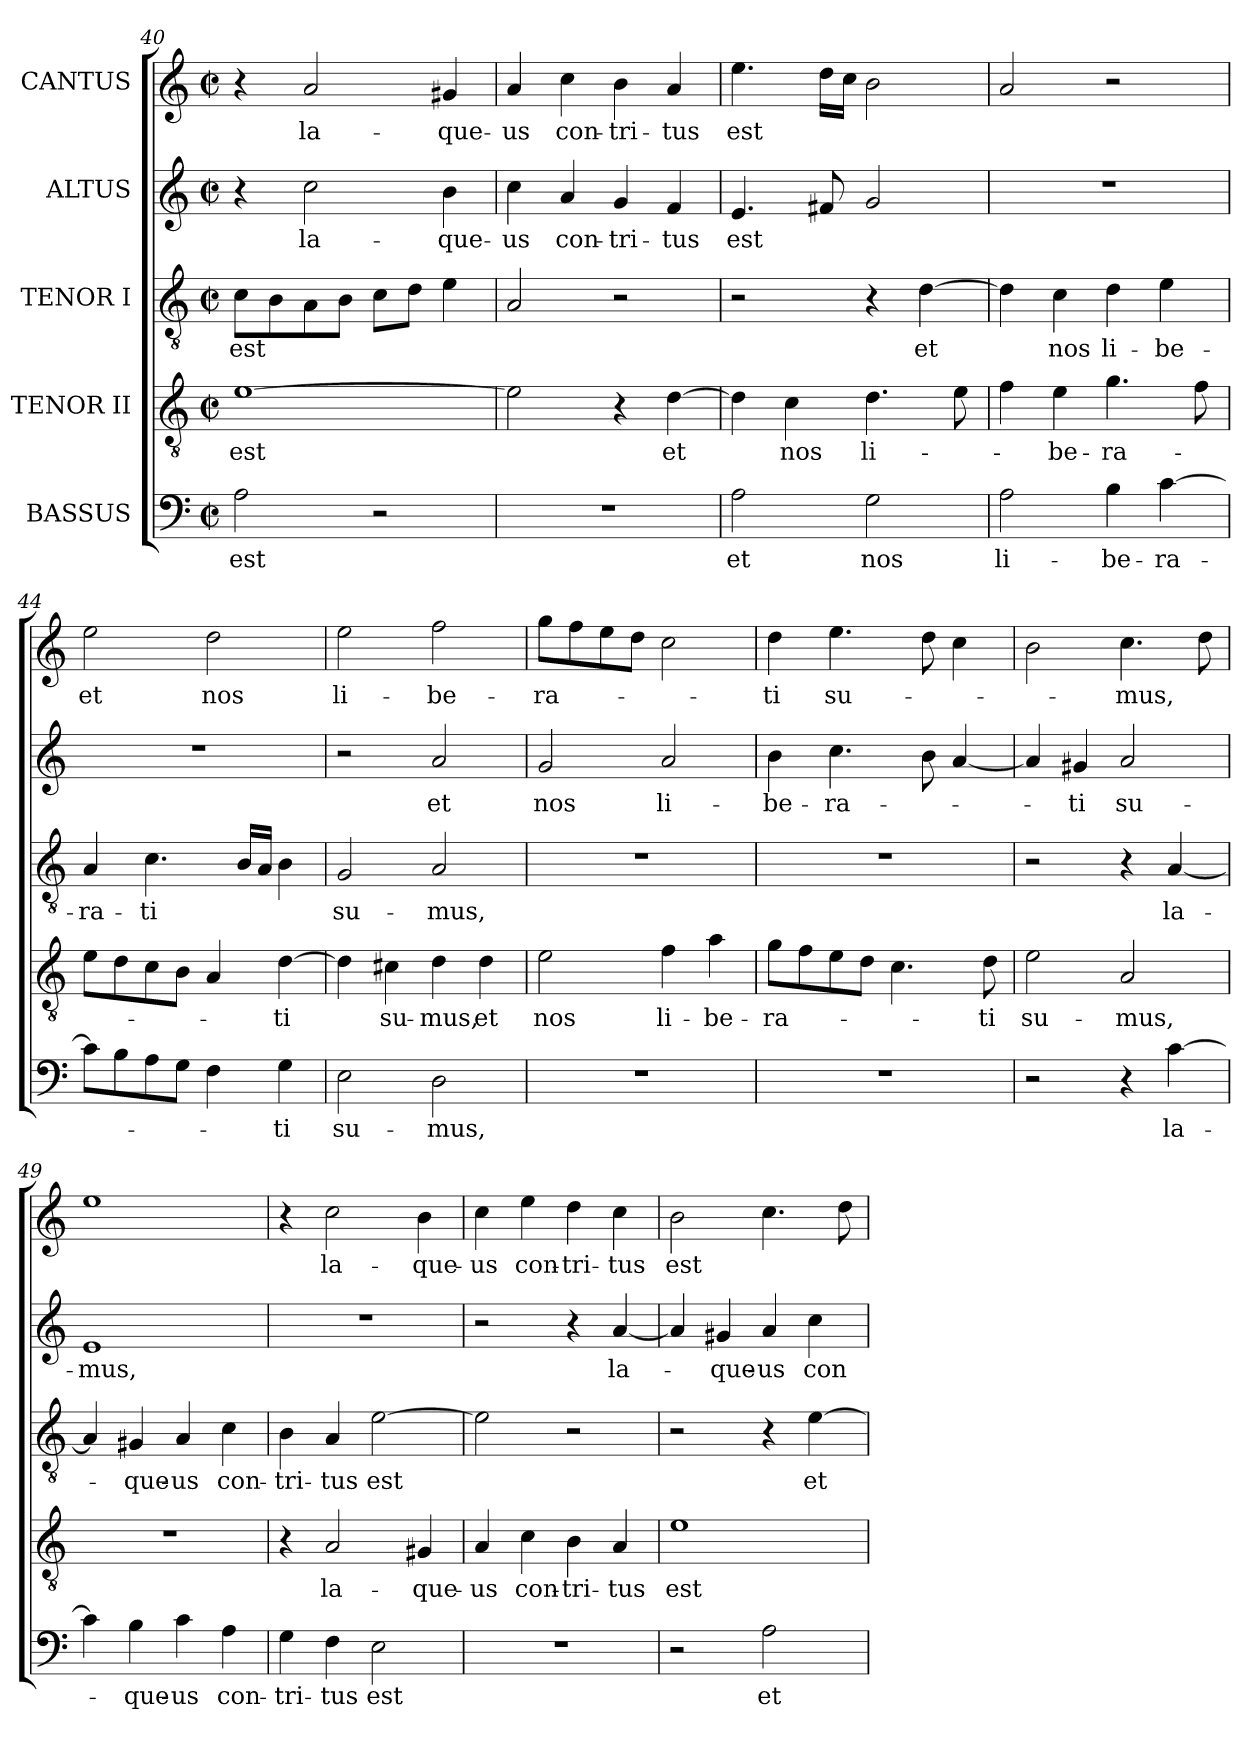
**kern	**text	**kern	**text	**kern	**text	**kern	**text	**kern	**text
*part5	*part5	*part4	*part4	*part3	*part3	*part2	*part2	*part1	*part1
*staff5	*staff5	*staff4	*staff4	*staff3	*staff3	*staff2	*staff2	*staff1	*staff1
*I"BASSUS	*	*I"TENOR II	*	*I"TENOR I	*	*I"ALTUS	*	*I"CANTUS	*
*clefF4	*	*clefGv2	*	*clefGv2	*	*clefG2	*	*clefG2	*
*k[]	*	*k[]	*	*k[]	*	*k[]	*	*k[]	*
*M2/2	*	*M2/2	*	*M2/2	*	*M2/2	*	*M2/2	*
*met(c|)	*	*met(c|)	*	*met(c|)	*	*met(c|)	*	*met(c|)	*
=40	=40	=40	=40	=40	=40	=40	=40	=40	=40
!	!LO:LY:b	!	!LO:LY:b	!	!LO:LY:b	!	!	!	!
2A\	est	[1e	est	8c\L	est	4r	.	4r	.
.	.	.	.	8B\	.	.	.	.	.
!	!	!	!	!	!	!	!LO:LY:b	!	!LO:LY:b
.	.	.	.	8A\	.	2cc\	la-	2a/	la-
.	.	.	.	8B\J	.	.	.	.	.
2r	.	.	.	8c\L	.	.	.	.	.
.	.	.	.	8d\J	.	.	.	.	.
!	!	!	!	!	!	!	!LO:LY:b	!	!LO:LY:b
.	.	.	.	4e\	.	4b\	-que-	4g#X/	-que-
!!LO:LB:g=z
=41	=41	=41	=41	=41	=41	=41	=41	=41	=41
!	!	!	!	!	!	!	!LO:LY:b	!	!LO:LY:b
1r	.	2e\]	.	2A/	.	4cc\	-us	4a/	-us
!	!	!	!	!	!	!	!LO:LY:b	!	!LO:LY:b
.	.	.	.	.	.	4a/	con-	4cc\	con-
!	!	!	!	!	!	!	!LO:LY:b	!	!LO:LY:b
.	.	4r	.	2r	.	4g/	-tri-	4b\	-tri-
!	!	!	!LO:LY:b	!	!	!	!LO:LY:b	!	!LO:LY:b
.	.	[4d\	et	.	.	4f/	-tus	4a/	-tus
!!LO:PB:g=z
=42	=42	=42	=42	=42	=42	=42	=42	=42	=42
!	!LO:LY:b	!	!	!	!	!	!LO:LY:b	!	!LO:LY:b
2A\	et	4d\]	.	2r	.	4.e/	est	4.ee\	est
!	!	!	!LO:LY:b	!	!	!	!	!	!
.	.	4c\	nos	.	.	.	.	.	.
.	.	.	.	.	.	8f#X/	.	16dd\LL	.
.	.	.	.	.	.	.	.	16cc\JJ	.
!	!LO:LY:b	!	!LO:LY:b	!	!	!	!	!	!
2G\	nos	4.d\	li-	4r	.	2g/	.	2b\	.
!	!	!	!	!	!LO:LY:b	!	!	!	!
.	.	.	.	[4d\	et	.	.	.	.
.	.	8e\	.	.	.	.	.	.	.
=43	=43	=43	=43	=43	=43	=43	=43	=43	=43
!	!LO:LY:b	!	!	!	!	!	!	!	!
2A\	li-	4f\	.	4d\]	.	1r	.	2a/	.
!	!	!	!LO:LY:b	!	!LO:LY:b	!	!	!	!
.	.	4e\	-be-	4c\	nos	.	.	.	.
!	!LO:LY:b	!	!LO:LY:b	!	!LO:LY:b	!	!	!	!
4B\	-be-	4.g\	-ra-	4d\	li-	.	.	2r	.
!	!LO:LY:b	!	!	!	!LO:LY:b	!	!	!	!
[4c\	-ra-	.	.	4e\	-be-	.	.	.	.
.	.	8f\	.	.	.	.	.	.	.
=44	=44	=44	=44	=44	=44	=44	=44	=44	=44
!	!	!	!	!	!LO:LY:b	!	!	!	!LO:LY:b
8c\L]	.	8e\L	.	4A/	-ra-	1r	.	2ee\	et
8B\	.	8d\	.	.	.	.	.	.	.
!	!	!	!	!	!LO:LY:b	!	!	!	!
8A\	.	8c\	.	4.c\	-ti	.	.	.	.
8G\J	.	8B\J	.	.	.	.	.	.	.
!	!	!	!	!	!	!	!	!	!LO:LY:b
4F\	.	4A/	.	.	.	.	.	2dd\	nos
.	.	.	.	16B/LL	.	.	.	.	.
.	.	.	.	16A/JJ	.	.	.	.	.
!	!LO:LY:b	!	!LO:LY:b	!	!	!	!	!	!
4G\	-ti	[4d\	-ti	4B\	.	.	.	.	.
=45	=45	=45	=45	=45	=45	=45	=45	=45	=45
!	!LO:LY:b	!	!	!	!LO:LY:b	!	!	!	!LO:LY:b
2E\	su-	4d\]	.	2G/	su-	2r	.	2ee\	li-
!	!	!	!LO:LY:b	!	!	!	!	!	!
.	.	4c#X\	su-	.	.	.	.	.	.
!	!LO:LY:b	!	!LO:LY:b	!	!LO:LY:b	!	!LO:LY:b	!	!LO:LY:b
2D\	-mus,	4d\	-mus,	2A/	-mus,	2a/	et	2ff\	-be-
!	!	!	!LO:LY:b	!	!	!	!	!	!
.	.	4d\	et	.	.	.	.	.	.
=46	=46	=46	=46	=46	=46	=46	=46	=46	=46
!	!	!	!LO:LY:b	!	!	!	!LO:LY:b	!	!LO:LY:b
1r	.	2e\	nos	1r	.	2g/	nos	8gg\L	-ra-
.	.	.	.	.	.	.	.	8ff\	.
.	.	.	.	.	.	.	.	8ee\	.
.	.	.	.	.	.	.	.	8dd\J	.
!	!	!	!LO:LY:b	!	!	!	!LO:LY:b	!	!
.	.	4f\	li-	.	.	2a/	li-	2cc\	.
!	!	!	!LO:LY:b	!	!	!	!	!	!
.	.	4a\	-be-	.	.	.	.	.	.
!!LO:LB:g=z
=47	=47	=47	=47	=47	=47	=47	=47	=47	=47
!	!	!	!LO:LY:b	!	!	!	!LO:LY:b	!	!LO:LY:b
1r	.	8g\L	-ra-	1r	.	4b\	-be-	4dd\	-ti
.	.	8f\	.	.	.	.	.	.	.
!	!	!	!	!	!	!	!LO:LY:b	!	!LO:LY:b
.	.	8e\	.	.	.	4.cc\	-ra-	4.ee\	su-
.	.	8d\J	.	.	.	.	.	.	.
.	.	4.c\	.	.	.	.	.	.	.
.	.	.	.	.	.	8b\	.	8dd\	.
.	.	.	.	.	.	[4a/	.	4cc\	.
!	!	!	!LO:LY:b	!	!	!	!	!	!
.	.	8d\	-ti	.	.	.	.	.	.
!!LO:PB:g=z
=48	=48	=48	=48	=48	=48	=48	=48	=48	=48
!	!	!	!LO:LY:b	!	!	!	!	!	!
2r	.	2e\	su-	2r	.	4a/]	.	2b\	.
!	!	!	!	!	!	!	!LO:LY:b	!	!
.	.	.	.	.	.	4g#X/	-ti	.	.
!	!	!	!LO:LY:b	!	!	!	!LO:LY:b	!	!LO:LY:b
4r	.	2A/	-mus,	4r	.	2a/	su-	4.cc\	-mus,
!	!LO:LY:b	!	!	!	!LO:LY:b	!	!	!	!
[4c\	la-	.	.	[4A/	la-	.	.	.	.
.	.	.	.	.	.	.	.	8dd\	.
=49	=49	=49	=49	=49	=49	=49	=49	=49	=49
!	!	!	!	!	!	!	!LO:LY:b	!	!
4c\]	.	1r	.	4A/]	.	1e	-mus,	1ee	.
!	!LO:LY:b	!	!	!	!LO:LY:b	!	!	!	!
4B\	-que-	.	.	4G#X/	-que-	.	.	.	.
!	!LO:LY:b	!	!	!	!LO:LY:b	!	!	!	!
4c\	-us	.	.	4A/	-us	.	.	.	.
!	!LO:LY:b	!	!	!	!LO:LY:b	!	!	!	!
4A\	con-	.	.	4c\	con-	.	.	.	.
=50	=50	=50	=50	=50	=50	=50	=50	=50	=50
!	!LO:LY:b	!	!	!	!LO:LY:b	!	!	!	!
4G\	-tri-	4r	.	4B\	-tri-	1r	.	4r	.
!	!LO:LY:b	!	!LO:LY:b	!	!LO:LY:b	!	!	!	!LO:LY:b
4F\	-tus	2A/	la-	4A/	-tus	.	.	2cc\	la-
!	!LO:LY:b	!	!	!	!LO:LY:b	!	!	!	!
2E\	est	.	.	[2e\	est	.	.	.	.
!	!	!	!LO:LY:b	!	!	!	!	!	!LO:LY:b
.	.	4G#X/	-que-	.	.	.	.	4b\	-que-
=51	=51	=51	=51	=51	=51	=51	=51	=51	=51
!	!	!	!LO:LY:b	!	!	!	!	!	!LO:LY:b
1r	.	4A/	-us	2e\]	.	2r	.	4cc\	-us
!	!	!	!LO:LY:b	!	!	!	!	!	!LO:LY:b
.	.	4c\	con-	.	.	.	.	4ee\	con-
!	!	!	!LO:LY:b	!	!	!	!	!	!LO:LY:b
.	.	4B\	-tri-	2r	.	4r	.	4dd\	-tri-
!	!	!	!LO:LY:b	!	!	!	!LO:LY:b	!	!LO:LY:b
.	.	4A/	-tus	.	.	[4a/	la-	4cc\	-tus
=52	=52	=52	=52	=52	=52	=52	=52	=52	=52
!	!	!	!LO:LY:b	!	!	!	!	!	!LO:LY:b
2r	.	1e	est	2r	.	4a/]	.	2b\	est
!	!	!	!	!	!	!	!LO:LY:b	!	!
.	.	.	.	.	.	4g#X/	-que-	.	.
!	!LO:LY:b	!	!	!	!	!	!LO:LY:b	!	!
2A\	et	.	.	4r	.	4a/	-us	4.cc\	.
!	!	!	!	!	!LO:LY:b	!	!LO:LY:b	!	!
.	.	.	.	[4e\	et	4cc\	con-	.	.
.	.	.	.	.	.	.	.	8dd\	.
=	=	=	=	=	=	=	=	=	=
*-	*-	*-	*-	*-	*-	*-	*-	*-	*-
